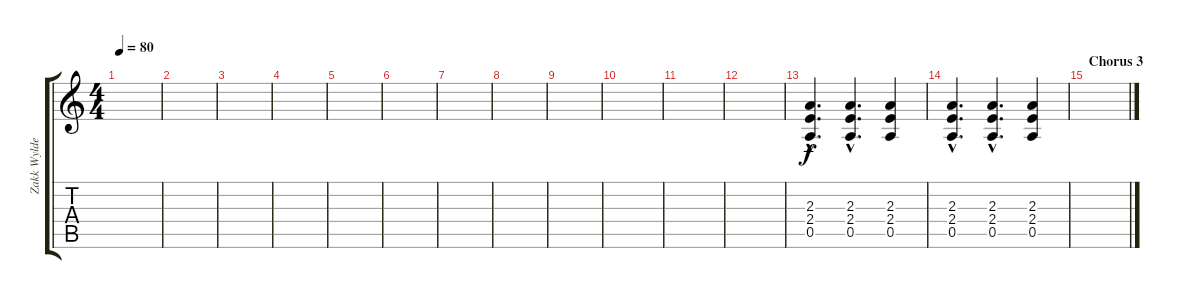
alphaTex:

\track ("Zakk Wylde (Clean Guitar)" "Zakk Wylde") {instrument electricguitarclean}
\staff {score tabs}
\tuning (E4 B3 G3 D3 A2 D2) {hide}
\ts (4 4)
\tempo 80
\clef g2
\ks c
|
|
|
|
|
|
|
|
|
|
|
|
(2.3{hac} 2.4{hac} 0.5{hac}).4{d instrument overdrivenguitar} (2.3{hac} 2.4{hac} 0.5{hac}).4{d} (2.3 2.4 0.5).4 |
(2.3{hac} 2.4{hac} 0.5{hac}).4{d} (2.3{hac} 2.4{hac} 0.5{hac}).4{d} (2.3 2.4 0.5).4 |
\section ("" "Chorus 3")
